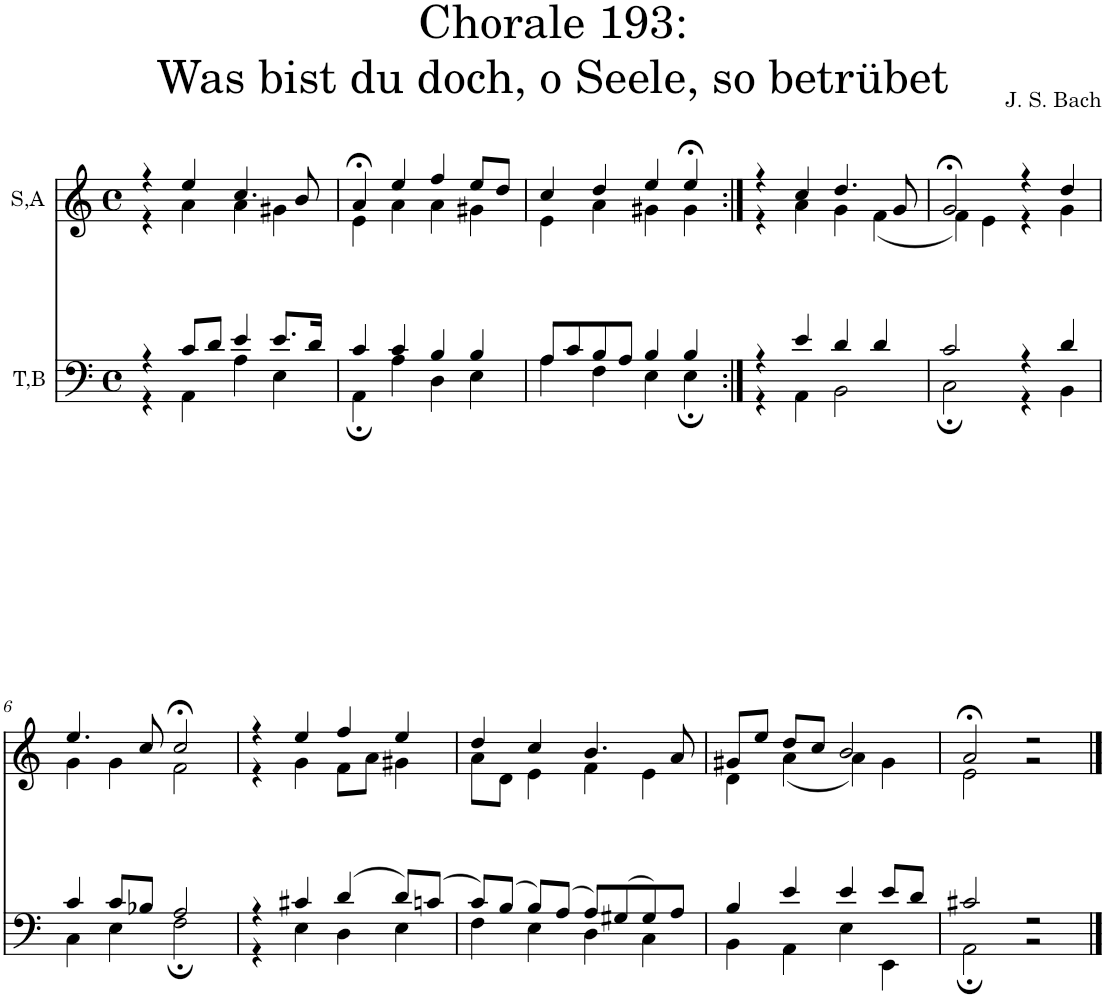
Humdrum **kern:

**kern	**kern
*part2	*part1
*staff2	*staff1
*I"T,B	*I"S,A
*clefF4	*clefG2
*k[]	*k[]
*M4/4	*M4/4
*met(c)	*met(c)
=1	=1
*^	*^
4r	4r	4r	4r
8c/L	4AA\	4ee/	4a\
8d/J	.	.	.
4e/	4A\	4.cc/	4a\
8.e/L	4E\	.	4g#X\
.	.	8b/	.
16d/Jk	.	.	.
=2	=2	=2	=2
4c/	4AA;\	4a;</	4e\
4c/	4A\	4ee/	4a\
4B/	4D\	4ff/	4a\
4B/	4E\	8ee/L	4g#X\
.	.	8dd/J	.
=3	=3	=3	=3
8A/L	4A\	4cc/	4e\
8c/	.	.	.
8B/	4F\	4dd/	4a\
8A/J	.	.	.
4B/	4E\	4ee/	4g#X\
4B/	4E;\	4ee;</	4g#\
=4:|!	=4:|!	=4:|!	=4:|!
4r	4r	4r	4r
4e/	4AA\	4cc/	4a\
4d/	2BB\	4.dd/	4g\
4d/	.	.	(<4f\
.	.	8g/	.
=5	=5	=5	=5
2c/	2C;\	2g;</	4f\)
.	.	.	4e\
4r	4r	4r	4r
4d/	4BB\	4dd/	4g\
!!LO:LB:g=z	!!
=6	=6	=6	=6
4c/	4C\	4.ee/	4g\
8c/L	4E\	.	4g\
8B-X/J	.	8cc/	.
2A/	2F;\	2cc;</	2f\
=7	=7	=7	=7
4r	4r	4r	4r
4c#X/	4E\	4ee/	4g\
(>4d/	4D\	4ff/	8f\L
.	.	.	8a\J
8d/L)	4E\	4ee/	4g#X\
(>8cn/J	.	.	.
=8	=8	=8	=8
8c/L)	4F\	4dd/	8a\L
(>8B/J	.	.	8d\J
8B/L)	4E\	4cc/	4e\
(>8A/J	.	.	.
8A/L)	4D\	4.b/	4f\
(>8G#X/	.	.	.
8G#/)	4C\	.	4e\
8A/J	.	8a/	.
=9	=9	=9	=9
4B/	4BB\	8g#X/L	4d\
.	.	8ee/J	.
4e/	4AA\	8dd/L	(<4a\
.	.	8cc/J	.
4e/	4E\	2b/	4a\)
8e/L	4EE\	.	4g#\
8d/J	.	.	.
=10	=10	=10	=10
2c#X/	2AA;\	2a;</	2e\
2r	2r	2r	2r
*v	*v	*	*
*	*v	*v
==	==
*-	*-
